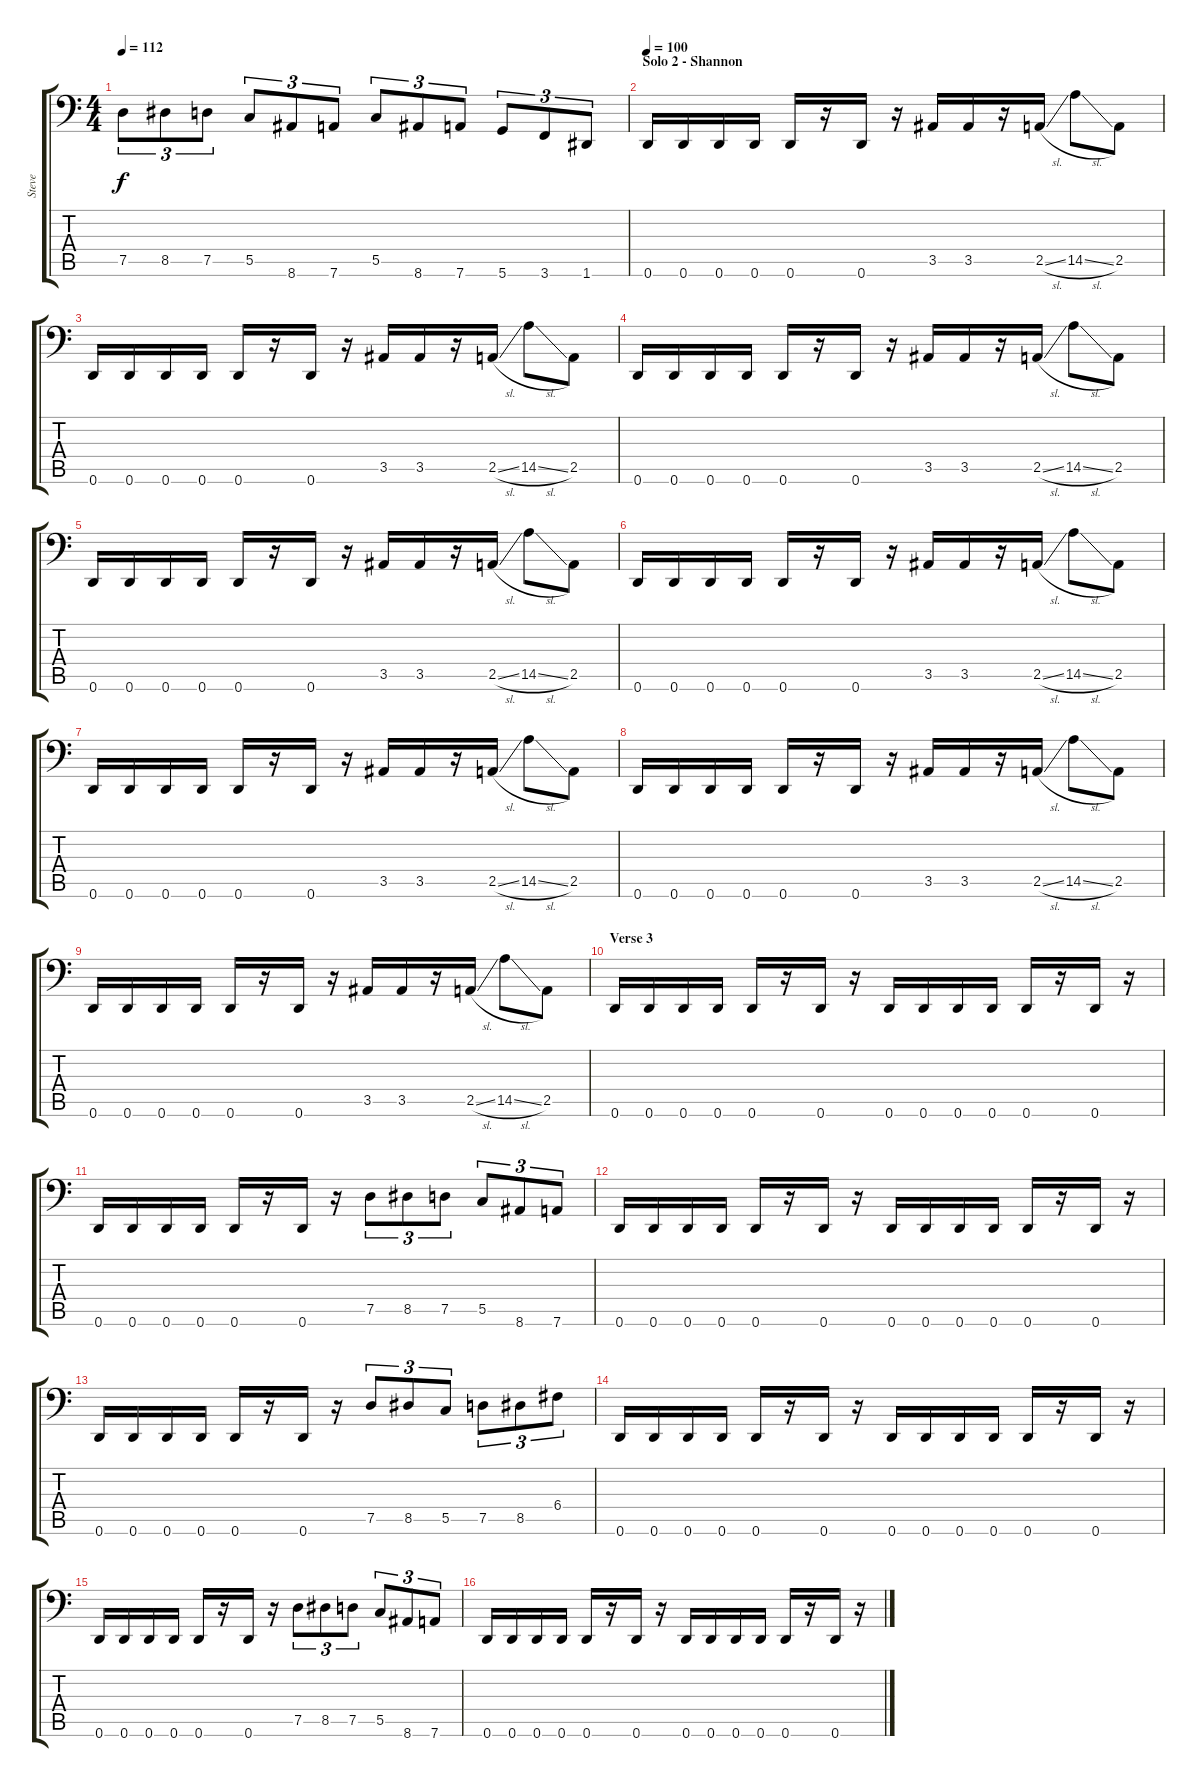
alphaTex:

\track ("Steve" "Steve") {instrument electricbassfinger}
\staff {score tabs}
\tuning (D3 A2 F2 C2 G1 D1) {hide}
\ts (4 4)
\tempo 112
\clef f4
\ks c
7.5.8{tu (3 2) dy f} 8.5.8{tu (3 2)} 7.5.8{tu (3 2)} 5.5.8{tu (3 2)} 8.6.8{tu (3 2)} 7.6.8{tu (3 2)} 5.5.8{tu (3 2)} 8.6.8{tu (3 2)} 7.6.8{tu (3 2)} 5.6.8{tu (3 2)} 3.6.8{tu (3 2)} 1.6.8{tu (3 2)} |
\section ("" "Solo 2 - Shannon")
\tempo 100
0.6.16 0.6.16 0.6.16 0.6.16 0.6.16 r.16 0.6.16 r.16 3.5.16 3.5.16 r.16 2.5{sl}.16 14.5{sl}.8 2.5.8 |
0.6.16 0.6.16 0.6.16 0.6.16 0.6.16 r.16 0.6.16 r.16 3.5.16 3.5.16 r.16 2.5{sl}.16 14.5{sl}.8 2.5.8 |
0.6.16 0.6.16 0.6.16 0.6.16 0.6.16 r.16 0.6.16 r.16 3.5.16 3.5.16 r.16 2.5{sl}.16 14.5{sl}.8 2.5.8 |
0.6.16 0.6.16 0.6.16 0.6.16 0.6.16 r.16 0.6.16 r.16 3.5.16 3.5.16 r.16 2.5{sl}.16 14.5{sl}.8 2.5.8 |
0.6.16 0.6.16 0.6.16 0.6.16 0.6.16 r.16 0.6.16 r.16 3.5.16 3.5.16 r.16 2.5{sl}.16 14.5{sl}.8 2.5.8 |
0.6.16 0.6.16 0.6.16 0.6.16 0.6.16 r.16 0.6.16 r.16 3.5.16 3.5.16 r.16 2.5{sl}.16 14.5{sl}.8 2.5.8 |
0.6.16 0.6.16 0.6.16 0.6.16 0.6.16 r.16 0.6.16 r.16 3.5.16 3.5.16 r.16 2.5{sl}.16 14.5{sl}.8 2.5.8 |
0.6.16 0.6.16 0.6.16 0.6.16 0.6.16 r.16 0.6.16 r.16 3.5.16 3.5.16 r.16 2.5{sl}.16 14.5{sl}.8 2.5.8 |
\section ("" "Verse 3")
0.6.16 0.6.16 0.6.16 0.6.16 0.6.16 r.16 0.6.16 r.16 0.6.16 0.6.16 0.6.16 0.6.16 0.6.16 r.16 0.6.16 r.16 |
0.6.16 0.6.16 0.6.16 0.6.16 0.6.16 r.16 0.6.16 r.16 7.5.8{tu (3 2)} 8.5.8{tu (3 2)} 7.5.8{tu (3 2)} 5.5.8{tu (3 2)} 8.6.8{tu (3 2)} 7.6.8{tu (3 2)} |
0.6.16 0.6.16 0.6.16 0.6.16 0.6.16 r.16 0.6.16 r.16 0.6.16 0.6.16 0.6.16 0.6.16 0.6.16 r.16 0.6.16 r.16 |
0.6.16 0.6.16 0.6.16 0.6.16 0.6.16 r.16 0.6.16 r.16 7.5.8{tu (3 2)} 8.5.8{tu (3 2)} 5.5.8{tu (3 2)} 7.5.8{tu (3 2)} 8.5.8{tu (3 2)} 6.4.8{tu (3 2)} |
0.6.16 0.6.16 0.6.16 0.6.16 0.6.16 r.16 0.6.16 r.16 0.6.16 0.6.16 0.6.16 0.6.16 0.6.16 r.16 0.6.16 r.16 |
0.6.16 0.6.16 0.6.16 0.6.16 0.6.16 r.16 0.6.16 r.16 7.5.8{tu (3 2)} 8.5.8{tu (3 2)} 7.5.8{tu (3 2)} 5.5.8{tu (3 2)} 8.6.8{tu (3 2)} 7.6.8{tu (3 2)} |
0.6.16 0.6.16 0.6.16 0.6.16 0.6.16 r.16 0.6.16 r.16 0.6.16 0.6.16 0.6.16 0.6.16 0.6.16 r.16 0.6.16 r.16
